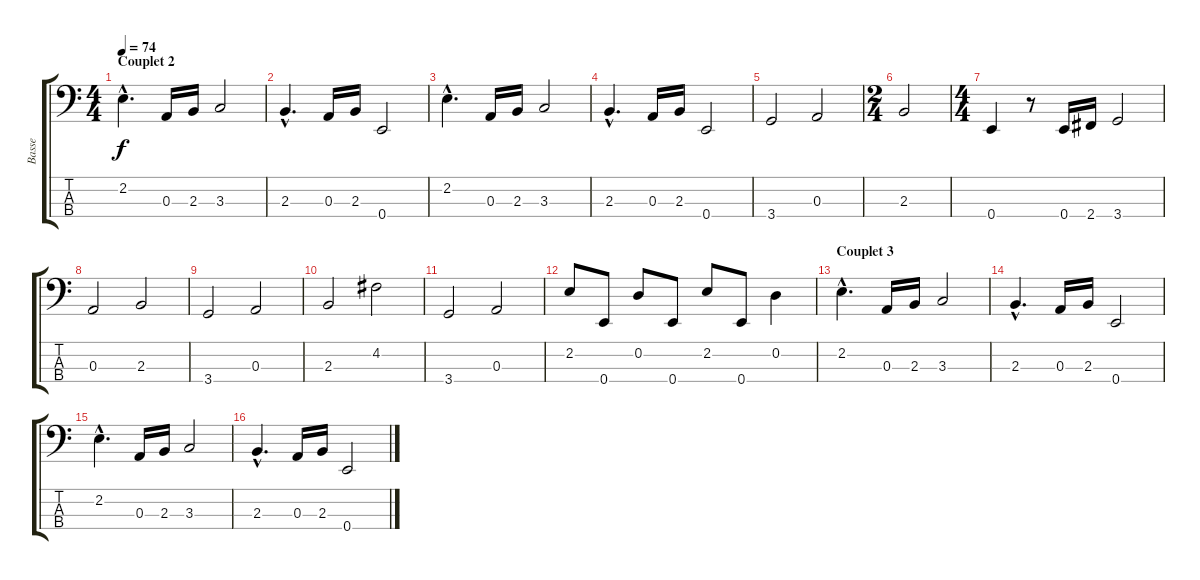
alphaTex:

\track ("Basse" "Basse") {instrument electricbassfinger}
\staff {score tabs}
\tuning (G2 D2 A1 E1) {hide}
\ts (4 4)
\section ("" "Couplet 2")
\tempo 74
\clef f4
\ks c
2.2{hac}.4{d dy f} 0.3.16 2.3.16 3.3.2 |
2.3{hac}.4{d} 0.3.16 2.3.16 0.4.2 |
2.2{hac}.4{d} 0.3.16 2.3.16 3.3.2 |
2.3{hac}.4{d} 0.3.16 2.3.16 0.4.2 |
3.4.2 0.3.2 |
\ts (2 4)
2.3.2 |
\ts (4 4)
0.4.4 r.8 0.4.16 2.4.16 3.4.2 |
0.3.2 2.3.2 |
3.4.2 0.3.2 |
2.3.2 4.2.2 |
3.4.2 0.3.2 |
2.2.8 0.4.8 0.2.8 0.4.8 2.2.8 0.4.8 0.2.4 |
\section ("" "Couplet 3")
2.2{hac}.4{d} 0.3.16 2.3.16 3.3.2 |
2.3{hac}.4{d} 0.3.16 2.3.16 0.4.2 |
2.2{hac}.4{d} 0.3.16 2.3.16 3.3.2 |
2.3{hac}.4{d} 0.3.16 2.3.16 0.4.2
